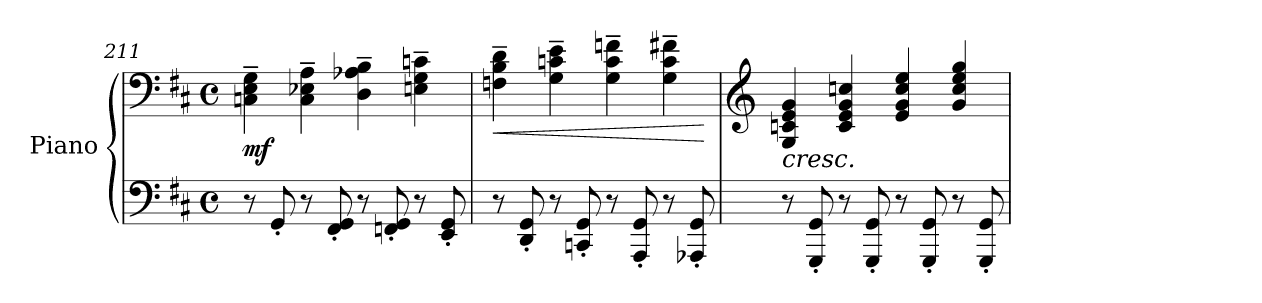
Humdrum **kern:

**kern	**kern	**dynam
*part1	*part1	*part1
*staff2	*staff1	*staff1/2
*I"Piano	*	*
*I'Pno	*	*
*clefF4	*clefF4	*
*k[f#c#]	*k[f#c#]	*
*M4/4	*M4/4	*
*met(c)	*met(c)	*
=211	=211	=211
!	!	!LO:DY:b
8r	4Cn\~ 4E\~ 4G\~	mf
8GG'/	.	.
8r	4C\~ 4E-X\~ 4A\~	.
8FF#/' 8GG/'	.	.
8r	4D\~ 4A-X\~ 4B\~	.
8FFn/' 8GG/'	.	.
8r	4En\~ 4G\~ 4cn\~	.
8EE/' 8GG/'	.	.
=212	=212	=212
!	!	!LO:HP:b
8r	4Fn\~ 4B\~ 4d\~	<
8DD/' 8GG/'	.	.
8r	4G\~ 4cn\~ 4e\~	.
8CCn/' 8GG/'	.	.
8r	4G\~ 4c\~ 4fn\~	.
8AAA/' 8GG/'	.	.
8r	4G\~ 4c\~ 4f#X\~	.
8AAA-X/' 8GG/'	.	.
.	.	[
!!LO:LB:g=z
=213	=213	=213
*	*clefG2	*
!	!LO:TX:b:i:t=cresc.	!
8r	4G/ 4cn/ 4e/ 4g/	.
8GGG/' 8GG/'	.	.
8r	4c/ 4e/ 4g/ 4ccn/	.
8GGG/' 8GG/'	.	.
8r	4e/ 4g/ 4cc/ 4ee/	.
8GGG/' 8GG/'	.	.
8r	4g/ 4cc/ 4ee/ 4gg/	.
8GGG/' 8GG/'	.	.
=	=	=
*-	*-	*-
